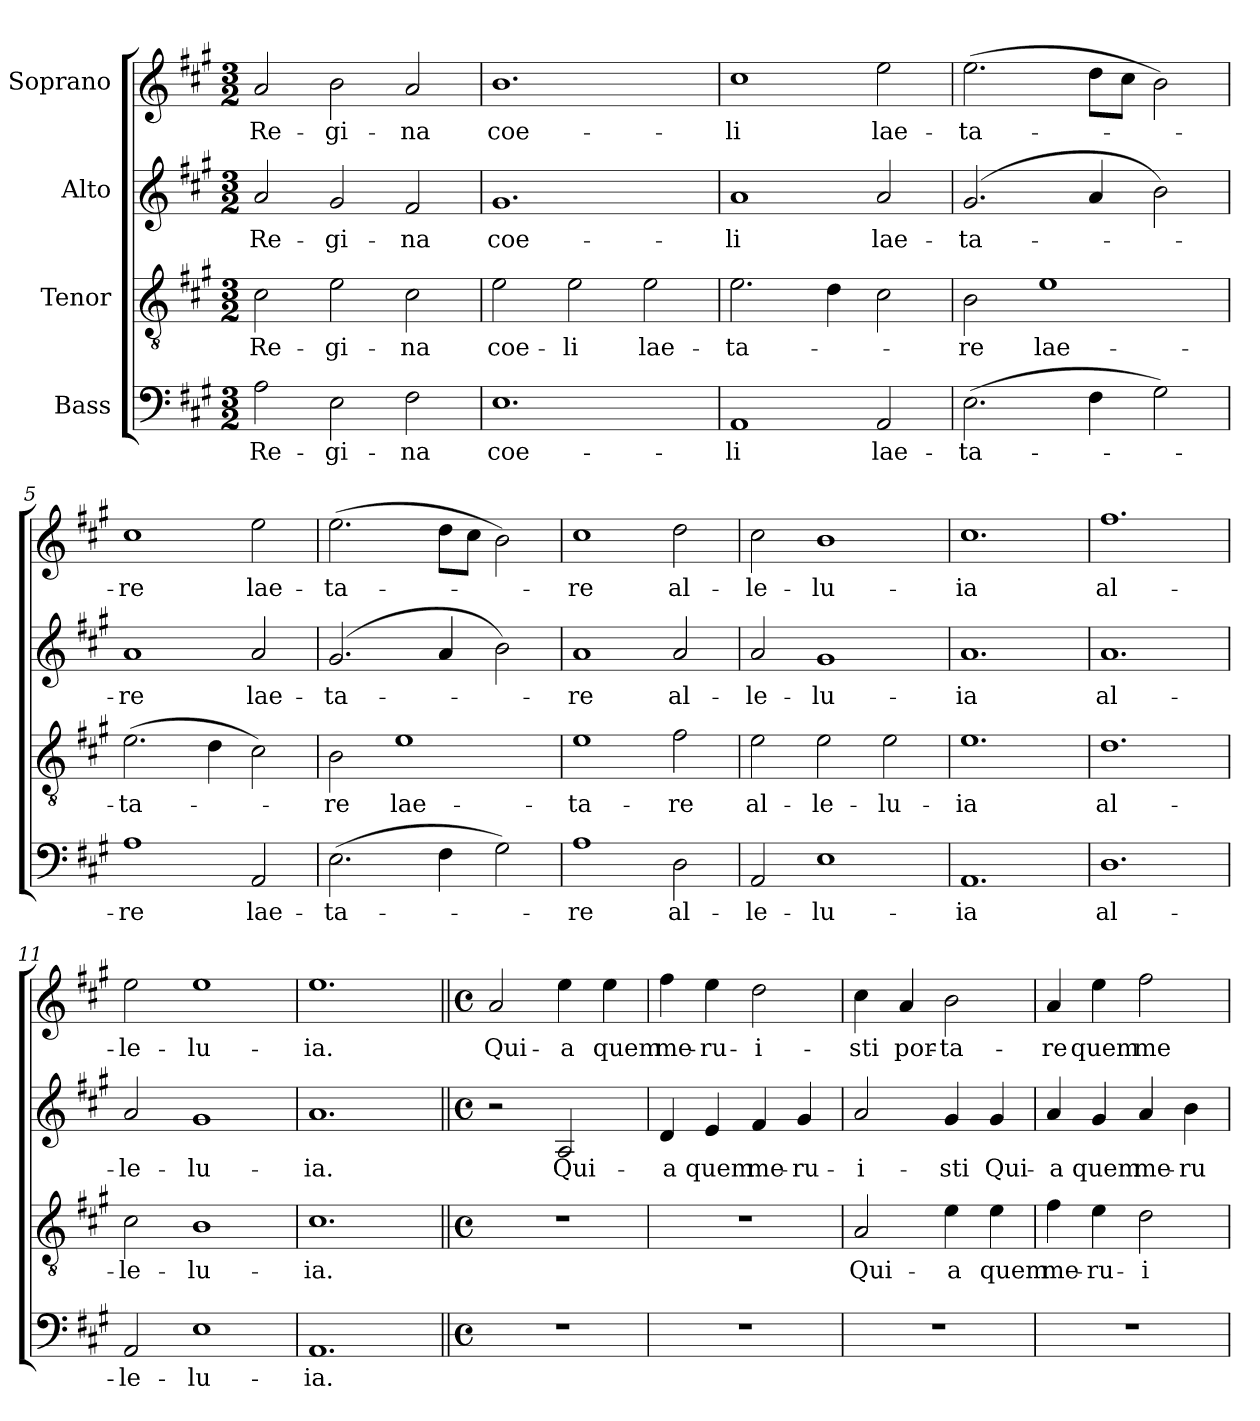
**kern	**text	**kern	**text	**kern	**text	**kern	**text
*part4	*part4	*part3	*part3	*part2	*part2	*part1	*part1
*staff4	*staff4	*staff3	*staff3	*staff2	*staff2	*staff1	*staff1
*I"Bass	*	*I"Tenor	*	*I"Alto	*	*I"Soprano	*
*clefF4	*	*clefGv2	*	*clefG2	*	*clefG2	*
*k[f#c#g#]	*	*k[f#c#g#]	*	*k[f#c#g#]	*	*k[f#c#g#]	*
*A:	*	*A:	*	*A:	*	*A:	*
*M3/2	*	*M3/2	*	*M3/2	*	*M3/2	*
=1	=1	=1	=1	=1	=1	=1	=1
2A\	Re-	2c#\	Re-	2a/	Re-	2a/	Re-
2E\	-gi-	2e\	-gi-	2g#/	-gi-	2b\	-gi-
2F#\	-na	2c#\	-na	2f#/	-na	2a/	-na
=2	=2	=2	=2	=2	=2	=2	=2
1.E	coe-	2e\	coe-	1.g#	coe-	1.b	coe-
.	.	2e\	-li	.	.	.	.
.	.	2e\	lae-	.	.	.	.
=3	=3	=3	=3	=3	=3	=3	=3
1AA	-li	2.e\	-ta-	1a	-li	1cc#	-li
.	.	4d\	.	.	.	.	.
2AA/	lae-	2c#\	.	2a/	lae-	2ee\	lae-
=4	=4	=4	=4	=4	=4	=4	=4
(2.E\	-ta-	2B\	-re	(2.g#/	-ta-	(2.ee\	-ta-
.	.	1e	lae-	.	.	.	.
4F#\	.	.	.	4a/	.	8dd\L	.
.	.	.	.	.	.	8cc#\J	.
2G#\)	.	.	.	2b\)	.	2b\)	.
=5	=5	=5	=5	=5	=5	=5	=5
1A	-re	(2.e\	-ta-	1a	-re	1cc#	-re
.	.	4d\	.	.	.	.	.
2AA/	lae-	2c#\)	.	2a/	lae-	2ee\	lae-
!!LO:LB:g=z
=6	=6	=6	=6	=6	=6	=6	=6
(2.E\	-ta-	2B\	-re	(2.g#/	-ta-	(2.ee\	-ta-
.	.	1e	lae-	.	.	.	.
4F#\	.	.	.	4a/	.	8dd\L	.
.	.	.	.	.	.	8cc#\J	.
2G#\)	.	.	.	2b\)	.	2b\)	.
=7	=7	=7	=7	=7	=7	=7	=7
1A	-re	1e	-ta-	1a	-re	1cc#	-re
2D\	al-	2f#\	-re	2a/	al-	2dd\	al-
=8	=8	=8	=8	=8	=8	=8	=8
2AA/	-le-	2e\	al-	2a/	-le-	2cc#\	-le-
1E	-lu-	2e\	-le-	1g#	-lu-	1b	-lu-
.	.	2e\	-lu-	.	.	.	.
=9	=9	=9	=9	=9	=9	=9	=9
1.AA	-ia	1.e	-ia	1.a	-ia	1.cc#	-ia
=10	=10	=10	=10	=10	=10	=10	=10
1.D	al-	1.d	al-	1.a	al-	1.ff#	al-
!!LO:PB:g=z
=11	=11	=11	=11	=11	=11	=11	=11
2AA/	-le-	2c#\	-le-	2a/	-le-	2ee\	-le-
1E	-lu-	1B	-lu-	1g#	-lu-	1ee	-lu-
=12	=12	=12	=12	=12	=12	=12	=12
1.AA	-ia.	1.c#	-ia.	1.a	-ia.	1.ee	-ia.
=13||	=13||	=13||	=13||	=13||	=13||	=13||	=13||
*M4/4	*	*M4/4	*	*M4/4	*	*M4/4	*
*met(c)	*	*met(c)	*	*met(c)	*	*met(c)	*
1r	.	1r	.	2r	.	2a/	Qui-
.	.	.	.	2A/	Qui-	4ee\	-a
.	.	.	.	.	.	4ee\	quem
=14	=14	=14	=14	=14	=14	=14	=14
1r	.	1r	.	4d/	-a	4ff#\	me-
.	.	.	.	4e/	quem	4ee\	-ru-
.	.	.	.	4f#/	me-	2dd\	-i-
.	.	.	.	4g#/	-ru-	.	.
=15	=15	=15	=15	=15	=15	=15	=15
1r	.	2A/	Qui-	2a/	-i-	4cc#\	-sti
.	.	.	.	.	.	4a/	por-
.	.	4e\	-a	4g#/	-sti	2b\	-ta-
.	.	4e\	quem	4g#/	Qui-	.	.
!!LO:LB:g=z
=16	=16	=16	=16	=16	=16	=16	=16
1r	.	4f#\	me-	4a/	-a	4a/	-re
.	.	4e\	-ru-	4g#/	quem	4ee\	quem
.	.	2d\	-i-	4a/	me-	2ff#\	me-
.	.	.	.	4b\	-ru-	.	.
=	=	=	=	=	=	=	=
*-	*-	*-	*-	*-	*-	*-	*-
